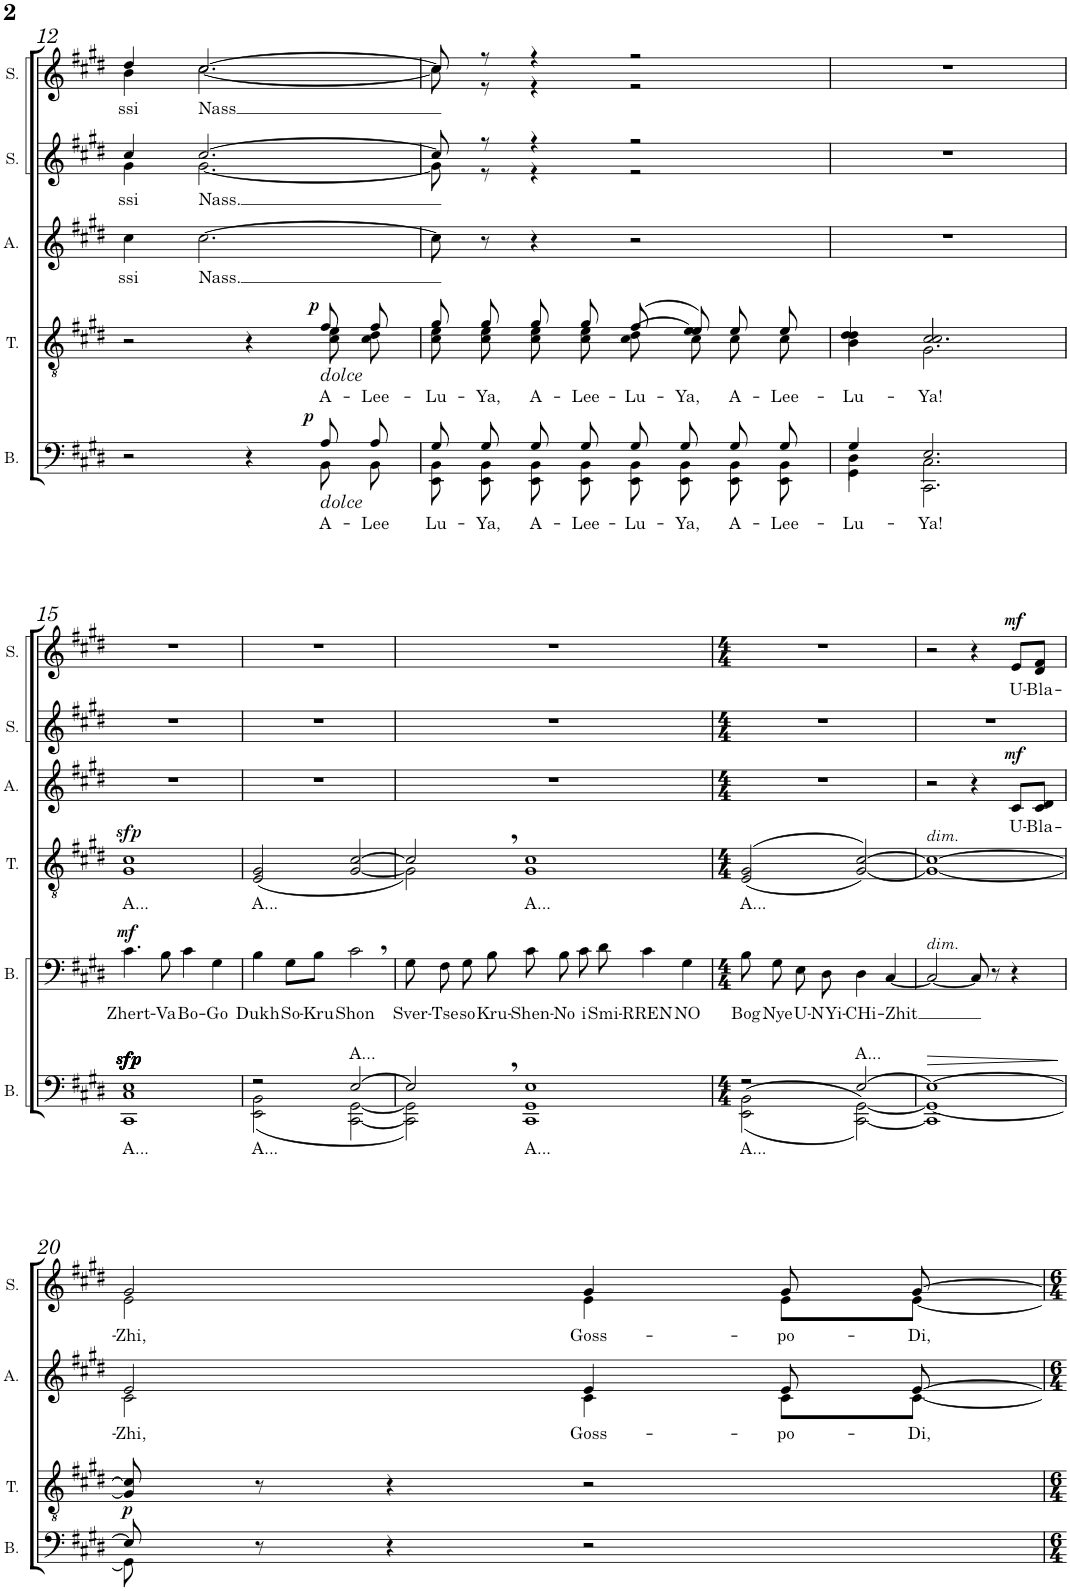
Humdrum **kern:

**kern	**text	**dynam	**kern	**text	**dynam	**kern	**text	**dynam	**kern	**text	**dynam	**kern	**text	**kern	**text	**dynam
*part6	*part6	*part6	*part5	*part5	*part5	*part4	*part4	*part4	*part3	*part3	*part3	*part2	*part2	*part1	*part1	*part1
*staff6	*staff6	*staff6	*staff5	*staff5	*staff5	*staff4	*staff4	*staff4	*staff3	*staff3	*staff3	*staff2	*staff2	*staff1	*staff1	*staff1
*I"Bass	*	*	*I"Bass	*	*	*I"Tenor	*	*	*I"Alto	*	*	*I"Soprano	*	*I"Soprano	*	*
*I'B.	*	*	*I'B.	*	*	*I'T.	*	*	*I'A.	*	*	*I'S.	*	*I'S.	*	*
!!LO:PB:g=z
*clefF4	*	*	*clefF4	*	*	*clefGv2	*	*	*clefG2	*	*	*clefG2	*	*clefG2	*	*
*k[f#c#g#d#]	*	*	*k[f#c#g#d#]	*	*	*k[f#c#g#d#]	*	*	*k[f#c#g#d#]	*	*	*k[f#c#g#d#]	*	*k[f#c#g#d#]	*	*
*M4/4	*	*	*M4/4	*	*	*M4/4	*	*	*M4/4	*	*	*M4/4	*	*M4/4	*	*
=12	=12	=12	=12	=12	=12	=12	=12	=12	=12	=12	=12	=12	=12	=12	=12	=12
*	*	*	*^	*	*	*^	*	*	*	*	*	*	*	*	*	*
!	!	!	!	!	!	!	!	!	!	!	!	!LO:LY:b	!	!	!LO:LY:b	!	!LO:LY:b	!
*	*	*	*	*	*	*	*	*	*	*	*	*	*	*^	*	*^	*	*
1r	.	.	2r	2.ryy	.	.	2r	2.ryy	.	.	4cc#\	ssi	.	4cc#/	4g#\	ssi	4dd#/	4b\	ssi	.
!	!	!	!	!	!	!	!	!	!	!	!	!LO:LY:b	!	!	!	!LO:LY:b	!	!	!LO:LY:b	!
.	.	.	.	.	.	.	.	.	.	.	[2.cc#\	Nass.	.	[2.cc#/	[2.g#\	Nass.	[2.cc#/	[2.cc#\	Nass	.
.	.	.	4r	.	.	.	4r	.	.	.	.	.	.	.	.	.	.	.	.	.
!	!	!	!	!	!	!	!LO:TX:b:i:t=dolce	!	!	!	!	!	!	!	!	!	!	!	!	!
!	!	!	!LO:TX:b:i:t=dolce	!	!	!	!	!	!	!	!	!	!	!	!	!	!	!	!	!
!	!	!	!	!	!LO:LY:b	!LO:DY:a	!	!	!LO:LY:b	!LO:DY:a	!	!	!	!	!	!	!	!	!	!
.	.	.	8A/	8BB\	A-	p	8f#/L	8c#\ 8e\L	A-	p	.	.	.	.	.	.	.	.	.	.
!	!	!	!	!	!LO:LY:b	!	!	!	!LO:LY:b	!	!	!	!	!	!	!	!	!	!	!
.	.	.	8A/	8BB\	-Lee	.	8f#/J	8c#\ 8d#\J	-Lee-	.	.	.	.	.	.	.	.	.	.	.
=13	=13	=13	=13	=13	=13	=13	=13	=13	=13	=13	=13	=13	=13	=13	=13	=13	=13	=13	=13	=13
!	!	!	!	!	!LO:LY:b	!	!	!	!LO:LY:b	!	!	!	!	!	!	!	!	!	!	!
*	*	*	*	*	*	*	*	*^	*	*	*	*	*	*	*	*	*	*	*	*
1r	.	.	8G#/	8EE\ 8BB\	-Lu-	.	8g#/L	8c#\ 8e\L	2ryy	-Lu-	.	8cc#\]	.	.	8cc#/]	8g#\]	.	8cc#/]	8cc#\]	.	.
!	!	!	!	!	!LO:LY:b	!	!	!	!	!LO:LY:b	!	!	!	!	!	!	!	!	!	!	!
.	.	.	8G#/	8EE\ 8BB\	-Ya,	.	8g#/J	8c#\ 8e\J	.	-Ya,	.	8r	.	.	8r	8r	.	8r	8r	.	.
!	!	!	!	!	!LO:LY:b	!	!	!	!	!LO:LY:b	!	!	!	!	!	!	!	!	!	!	!
.	.	.	8G#/	8EE\ 8BB\	A-	.	8g#/L	8c#\ 8e\L	.	A-	.	4r	.	.	4r	4r	.	4r	4r	.	.
!	!	!	!	!	!LO:LY:b	!	!	!	!	!LO:LY:b	!	!	!	!	!	!	!	!	!	!	!
.	.	.	8G#/	8EE\ 8BB\	-Lee-	.	8g#/J	8c#\ 8e\J	.	-Lee-	.	.	.	.	.	.	.	.	.	.	.
!	!	!	!	!	!LO:LY:b	!	!	!	!	!LO:LY:b	!	!	!	!	!	!	!	!	!	!	!
.	.	.	8G#/	8EE\ 8BB\	-Lu-	.	(8f#/L	(>8d#\L	8c#L	-Lu-	.	2r	.	.	2r	2r	.	2r	2r	.	.
!	!	!	!	!	!LO:LY:b	!	!	!	!	!LO:LY:b	!	!	!	!	!	!	!	!	!	!	!
.	.	.	8G#/	8EE\ 8BB\	-Ya,	.	8e/J)	8eJ)	8c#\J	-Ya,	.	.	.	.	.	.	.	.	.	.	.
!	!	!	!	!	!LO:LY:b	!	!	!	!	!LO:LY:b	!	!	!	!	!	!	!	!	!	!	!
.	.	.	8G#/	8EE\ 8BB\	A-	.	8e/L	8c#\L	4ryy	A-	.	.	.	.	.	.	.	.	.	.	.
!	!	!	!	!	!LO:LY:b	!	!	!	!	!LO:LY:b	!	!	!	!	!	!	!	!	!	!	!
.	.	.	8G#/	8EE\ 8BB\	-Lee-	.	8e/J	8c#\J	.	-Lee-	.	.	.	.	.	.	.	.	.	.	.
*	*	*	*	*	*	*	*	*	*	*	*	*	*	*	*v	*v	*	*	*	*	*
*	*	*	*	*	*	*	*	*	*	*	*	*	*	*	*	*	*v	*v	*	*
=14	=14	=14	=14	=14	=14	=14	=14	=14	=14	=14	=14	=14	=14	=14	=14	=14	=14	=14	=14
!	!	!	!	!	!LO:LY:b	!	!	!	!	!LO:LY:b	!	!	!	!	!	!	!	!	!
*	*	*	*	*^	*	*	*	*	*	*	*	*	*	*	*	*	*	*	*
1r	.	.	4G#/	4D#\	4GG#\	Lu-	.	4d#/	4d#\	4B\	-Lu-	.	1r	.	.	1r	.	1r	.	.
!	!	!	!	!	!	!LO:LY:b	!	!	!	!	!LO:LY:b	!	!	!	!	!	!	!	!	!
.	.	.	2.E/	2.C#\	2.CC#\	-Ya!	.	2.c#/	2.c#/	2.G#\	-Ya!	.	.	.	.	.	.	.	.	.
!!LO:LB:g=z
=15	=15	=15	=15	=15	=15	=15	=15	=15	=15	=15	=15	=15	=15	=15	=15	=15	=15	=15	=15	=15
!	!LO:LY:b	!LO:DY:a	!	!	!	!LO:LY:b	!	!	!	!	!LO:LY:b	!	!	!	!	!	!	!	!	!
!	!	!LO:DY:n=1:a	!	!	!	!	!	!	!	!	!	!	!	!	!	!	!	!	!	!
!	!	!LO:DY:n=2:a	!	!	!	!	!	!	!	!	!	!	!	!	!	!	!	!	!	!
!	!	!LO:DY:n=3:a	!	!	!	!	!	!	!	!	!	!	!	!	!	!	!	!	!	!
!	!	!LO:DY:n=4:a	!	!	!	!	!LO:DY:a	!	!	!	!	!LO:DY:a	!	!	!	!	!	!	!	!
*	*	*	*v	*v	*v	*	*	*	*	*	*	*	*	*	*	*	*	*	*	*
*	*	*	*	*	*	*v	*v	*v	*	*	*	*	*	*	*	*	*	*
1CC# 1C# 1E	A...	sfp sfp sfp sfp sfp	4.c#\	Zhert-	mf	1G# 1c#	A...	sfp	1r	.	.	1r	.	1r	.	.
!	!	!	!	!LO:LY:b	!	!	!	!	!	!	!	!	!	!	!	!
.	.	.	8B\	-Va	.	.	.	.	.	.	.	.	.	.	.	.
!	!	!	!	!LO:LY:b	!	!	!	!	!	!	!	!	!	!	!	!
.	.	.	4c#\	Bo-	.	.	.	.	.	.	.	.	.	.	.	.
!	!	!	!	!LO:LY:b	!	!	!	!	!	!	!	!	!	!	!	!
.	.	.	4G#\	-Go	.	.	.	.	.	.	.	.	.	.	.	.
=16	=16	=16	=16	=16	=16	=16	=16	=16	=16	=16	=16	=16	=16	=16	=16	=16
*^	*	*	*	*	*	*	*	*	*	*	*	*	*	*	*	*
!	!	!	!	!	!	!	!	!	!	!	!	!	!	!	!LO:TX:a:color=#00000000:t=showme	!	!
!	!	!	!	!	!	!	!	!	!	!	!	!	!LO:TX:a:color=#00000000:t=showme	!	!	!	!
!	!	!LO:LY:b	!	!	!LO:LY:b	!	!	!LO:LY:b	!	!	!	!	!	!	!	!	!
2r	(2EE\ 2BB\	A...	.	4B\	Dukh	.	(2E/ 2G#/	A...	.	1r	.	.	1r	.	1r	.	.
!	!	!	!	!	!LO:LY:b	!	!	!	!	!	!	!	!	!	!	!	!
.	.	.	.	8G#\L	So-	.	.	.	.	.	.	.	.	.	.	.	.
!	!	!	!	!	!LO:LY:b	!	!	!	!	!	!	!	!	!	!	!	!
.	.	.	.	8B\J	-Kru	.	.	.	.	.	.	.	.	.	.	.	.
!	!	!LO:LY:a	!	!	!LO:LY:b	!	!	!	!	!	!	!	!	!	!	!	!
[2E/	[2CC#\ [2GG#\	A...	.	2c#,\	Shon	.	[<2G#/ [2c#/	.	.	.	.	.	.	.	.	.	.
*v	*v	*	*	*	*	*	*	*	*	*	*	*	*	*	*	*	*
=17	=17	=17	=17	=17	=17	=17	=17	=17	=17	=17	=17	=17	=17	=17	=17	=17
*M6/4	*	*	*M6/4	*	*	*M6/4	*	*	*M6/4	*	*	*M6/4	*	*M6/4	*	*
*^	*	*	*	*	*	*	*	*	*	*	*	*	*	*	*	*
*	*^	*	*	*	*	*	*	*	*	*	*	*	*	*	*	*	*
!	!	!	!	!	!	!LO:LY:b	!	!	!	!	!	!	!	!	!	!	!	!
*	*	*	*	*	*	*	*	*^	*	*	*	*	*	*	*	*	*	*
2E,/]	2GG#\]	2CC#\])	.	.	8G#\	Sver-	.	2c#,/]	2G#\])	.	.	1.r	.	.	1.r	.	1.r	.	.
!	!	!	!	!	!	!LO:LY:b	!	!	!	!	!	!	!	!	!	!	!	!	!
.	.	.	.	.	8F#\	-Tse	.	.	.	.	.	.	.	.	.	.	.	.	.
!	!	!	!	!	!	!LO:LY:b	!	!	!	!	!	!	!	!	!	!	!	!	!
.	.	.	.	.	8G#\	so	.	.	.	.	.	.	.	.	.	.	.	.	.
!	!	!	!	!	!	!LO:LY:b	!	!	!	!	!	!	!	!	!	!	!	!	!
.	.	.	.	.	8B\	Kru-	.	.	.	.	.	.	.	.	.	.	.	.	.
!	!	!	!LO:LY:b	!	!	!LO:LY:b	!	!	!	!LO:LY:b	!	!	!	!	!	!	!	!	!
1E	1GG#	1CC#	A...	.	8c#\	-Shen-	.	1c#	1G#	A...	.	.	.	.	.	.	.	.	.
!	!	!	!	!	!	!LO:LY:b	!	!	!	!	!	!	!	!	!	!	!	!	!
.	.	.	.	.	8B\	-No	.	.	.	.	.	.	.	.	.	.	.	.	.
!	!	!	!	!	!	!LO:LY:b	!	!	!	!	!	!	!	!	!	!	!	!	!
.	.	.	.	.	8c#\	i	.	.	.	.	.	.	.	.	.	.	.	.	.
!	!	!	!	!	!	!LO:LY:b	!	!	!	!	!	!	!	!	!	!	!	!	!
.	.	.	.	.	8d#\	Smi-	.	.	.	.	.	.	.	.	.	.	.	.	.
!	!	!	!	!	!	!LO:LY:b	!	!	!	!	!	!	!	!	!	!	!	!	!
.	.	.	.	.	4c#\	-RREN	.	.	.	.	.	.	.	.	.	.	.	.	.
!	!	!	!	!	!	!LO:LY:b	!	!	!	!	!	!	!	!	!	!	!	!	!
.	.	.	.	.	4G#\	NO	.	.	.	.	.	.	.	.	.	.	.	.	.
*v	*v	*v	*	*	*	*	*	*v	*v	*	*	*	*	*	*	*	*	*	*
=18	=18	=18	=18	=18	=18	=18	=18	=18	=18	=18	=18	=18	=18	=18	=18	=18
*M4/4	*	*	*M4/4	*	*	*M4/4	*	*	*M4/4	*	*	*M4/4	*	*M4/4	*	*
*^	*	*	*	*	*	*	*	*	*	*	*	*	*	*	*	*
!	!	!LO:LY:b	!	!	!LO:LY:b	!	!	!LO:LY:b	!	!	!	!	!	!	!	!	!
2r	(>(2EE\ 2BB\	A...	.	8B\	Bog	.	(>(2E/ 2G#/	A...	.	1r	.	.	1r	.	1r	.	.
!	!	!	!	!	!LO:LY:b	!	!	!	!	!	!	!	!	!	!	!	!
.	.	.	.	8G#\	Nye	.	.	.	.	.	.	.	.	.	.	.	.
!	!	!	!	!	!LO:LY:b	!	!	!	!	!	!	!	!	!	!	!	!
.	.	.	.	8E\	U-	.	.	.	.	.	.	.	.	.	.	.	.
!	!	!	!	!	!LO:LY:b	!	!	!	!	!	!	!	!	!	!	!	!
.	.	.	.	8D#\	-NYi-	.	.	.	.	.	.	.	.	.	.	.	.
!	!	!LO:LY:a	!	!	!LO:LY:b	!	!	!	!	!	!	!	!	!	!	!	!
[2E/	[2CC#\ [2GG#\))	A...	.	4D#\	-CHi-	.	[2G#/ [2c#/))	.	.	.	.	.	.	.	.	.	.
!	!	!	!	!	!LO:LY:b	!	!	!	!	!	!	!	!	!	!	!	!
.	.	.	.	[4C#/	-Zhit	.	.	.	.	.	.	.	.	.	.	.	.
*v	*v	*	*	*	*	*	*	*	*	*	*	*	*	*	*	*	*
=19	=19	=19	=19	=19	=19	=19	=19	=19	=19	=19	=19	=19	=19	=19	=19	=19
!	!	!	!	!	!	!LO:TX:a:i:t=dim.	!	!	!	!	!	!	!	!	!	!
!	!	!	!LO:TX:a:i:t=dim.	!	!	!	!	!	!	!	!	!	!	!	!	!
!	!	!LO:HP:b	!	!	!	!	!	!	!	!	!	!	!	!	!	!
*^	*	*	*	*	*	*	*	*	*	*	*	*	*	*	*	*
*	*^	*	*	*	*	*	*	*	*	*	*	*	*	*	*	*	*
1E_	1GG#_	1CC#]	.	>	2C#/_	.	.	1G#_ 1c#_	.	.	2r	.	.	1r	.	2r	.	.
.	.	.	.	.	8C#/]	.	.	.	.	.	4r	.	.	.	.	4r	.	.
.	.	.	.	.	8r	.	.	.	.	.	.	.	.	.	.	.	.	.
!	!	!	!	!	!	!	!	!	!	!	!	!LO:LY:b	!LO:DY:a	!	!	!	!LO:LY:b	!LO:DY:a
.	.	.	.	.	4r	.	.	.	.	.	8c#/L	U-	mf	.	.	8e/L	U-	mf
!	!	!	!	!	!	!	!	!	!	!	!	!LO:LY:b	!	!	!	!	!LO:LY:b	!
.	.	.	.	.	.	.	.	.	.	.	8c#/ 8d#/J	-Bla-	.	.	.	8d#/ 8f#/J	-Bla-	.
*v	*v	*v	*	*	*	*	*	*	*	*	*	*	*	*	*	*	*	*
.	.	]	.	.	.	.	.	.	.	.	.	.	.	.	.	.
!!LO:LB:g=z
=20	=20	=20	=20	=20	=20	=20	=20	=20	=20	=20	=20	=20	=20	=20	=20	=20
*^	*	*	*	*	*	*	*	*	*	*	*	*	*	*	*	*
!	!	!	!LO:DY:a	!	!	!	!	!	!	!	!LO:LY:b	!	!	!	!	!LO:LY:b	!
*	*	*	*	*	*	*	*	*	*	*^	*	*	*	*	*^	*	*
8E/]	8GG#\]	.	p	1r	.	.	8G#/] 8c#/]	.	.	2e/	2c#\	-Zhi,	.	1r	.	2g#/	2e\	-Zhi,	.
8r	2..ryy	.	.	.	.	.	8r	.	.	.	.	.	.	.	.	.	.	.	.
4r	.	.	.	.	.	.	4r	.	.	.	.	.	.	.	.	.	.	.	.
!	!	!	!	!	!	!	!	!	!	!	!	!LO:LY:b	!	!	!	!	!	!LO:LY:b	!
2r	.	.	.	.	.	.	2r	.	.	4e/	4c#\	Goss-	.	.	.	4g#/	4e\	Goss-	.
!	!	!	!	!	!	!	!	!	!	!	!	!LO:LY:b	!	!	!	!	!	!LO:LY:b	!
.	.	.	.	.	.	.	.	.	.	8e/	8c#\L	-po-	.	.	.	8g#/	8e\L	-po-	.
!	!	!	!	!	!	!	!	!	!	!	!	!LO:LY:b	!	!	!	!	!	!LO:LY:b	!
.	.	.	.	.	.	.	.	.	.	[8e/	[8c#\J	-Di,	.	.	.	[8g#/	[8e\J	-Di,	.
*v	*v	*	*	*	*	*	*	*	*	*v	*v	*	*	*	*	*v	*v	*	*
=	=	=	=	=	=	=	=	=	=	=	=	=	=	=	=	=
*-	*-	*-	*-	*-	*-	*-	*-	*-	*-	*-	*-	*-	*-	*-	*-	*-
